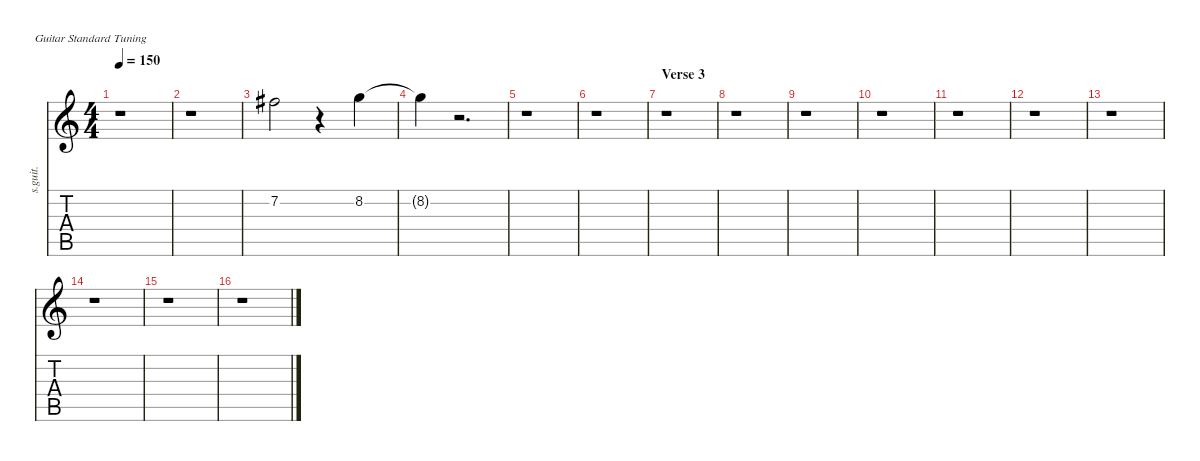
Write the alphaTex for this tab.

\defaultSystemsLayout 4
\hideDynamics
\bracketExtendMode nobrackets
\track ("Synth Voice" "s.guit.") {instrument synthvoice}
\staff {score tabs}
\tuning (E4 B3 G3 D3 A2 E2)
\displaytranspose 12
\ts (4 4)
\tempo 150
\clef g2
\ks c
r.1{dy f} |
r.1 |
7.2{acc #}.2{lyrics (0 "") lyrics (1 "") lyrics (2 "") lyrics (3 "") lyrics (4 "")} r.4 8.2.4{lyrics (0 "") lyrics (1 "") lyrics (2 "") lyrics (3 "") lyrics (4 "")} |
8.2{t}.4{lyrics (0 "") lyrics (1 "") lyrics (2 "") lyrics (3 "") lyrics (4 "")} r.2{d} |
r.1 |
r.1 |
\section ("" "Verse 3")
r.1 |
r.1 |
r.1 |
r.1 |
r.1 |
r.1 |
r.1 |
r.1 |
r.1 |
r.1
